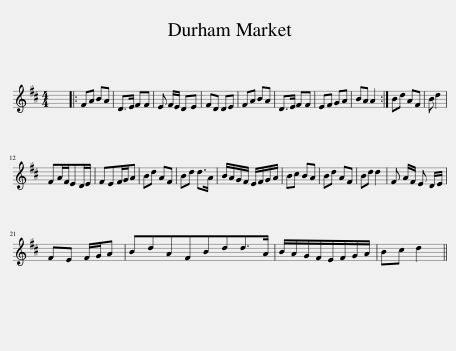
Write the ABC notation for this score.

X:1
L:1/8
M:4/4
I:linebreak $
K:D
V:1 treble
V:1
 x8 |: FA BA | D>E FF | E F/E/ DE | FD DE | %5
 FA BA | D>E FF | EF GA | BA A2 :| Bd AF | %10
 B d2 |$ FA/F/ED/E/ | FEF/G/A | Bd AF | Bd d>A | %15
 B/A/G/F/ E/F/G/A/ | Bc BA | Bd AF | Bd d2 | F A/F/ E D/E/ |$ %20
 FE F/G/A | BdAFBdd>A | B/A/G/F/E/F/G/A/ | Bc d2 || %24
